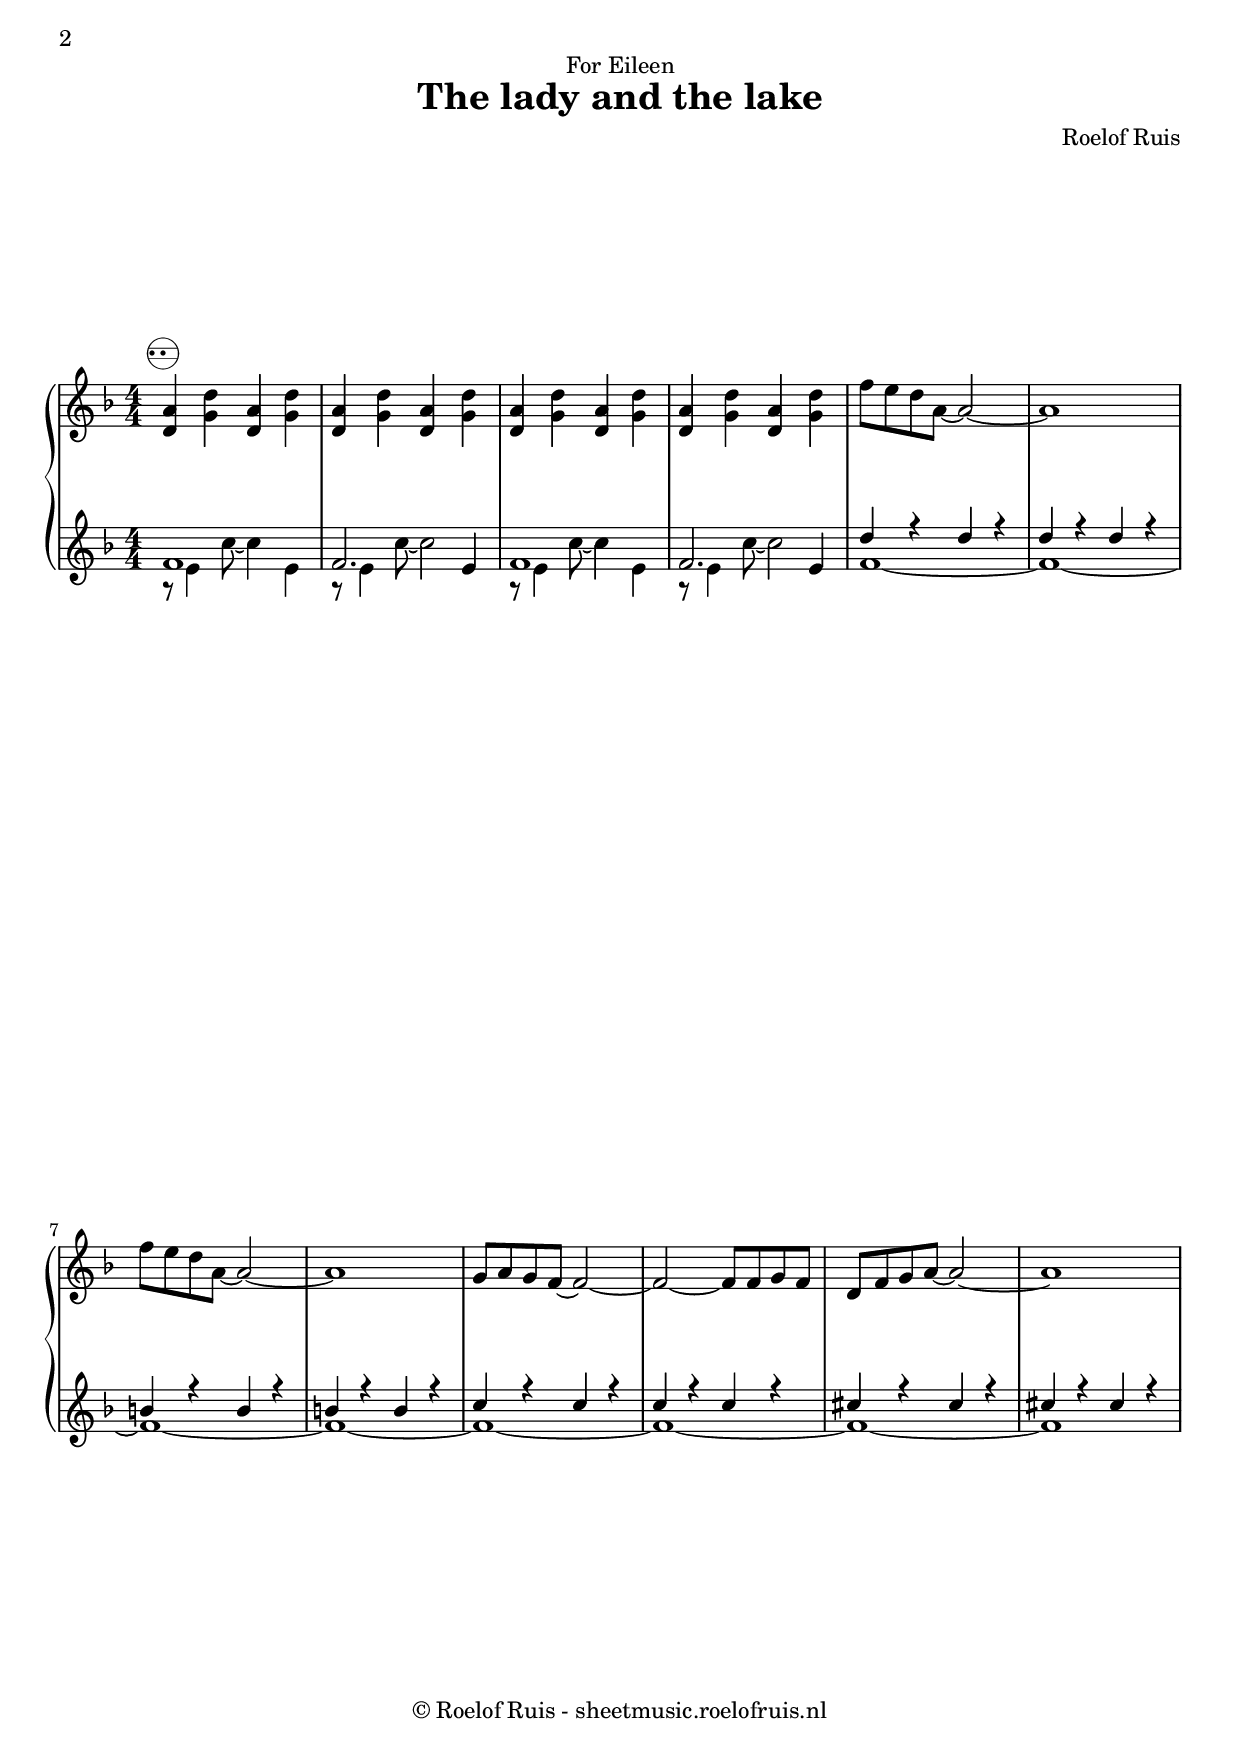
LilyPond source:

\version "2.20.0"

\version "2.20.0"

% ---- Bellows ----
out = ^\markup { \musicglyph #"accordion.pull" }
in = ^\markup { \musicglyph #"accordion.push" }

outsub = _\markup { \musicglyph #"accordion.pull" }
insub = _\markup { \musicglyph #"accordion.push" }

% ---- Basses ----
mj = ^\markup { \bold \magnify #0.8 { \roman M } }
mn = ^\markup { \bold \magnify #0.8 { \roman m } }
spt = ^\markup { \bold \magnify #0.8 { \roman 7 } }
vsp = ^\markup { \bold \magnify #0.8 { \roman v7 } }

bbass = _\markup {\box {\bold{BB}}}
sbass = _\markup {\box {\bold{SB}}}

% ---- Registers ----

eightva = \markup {\italic \translate #'(1.8 . 0) \raise #2 \magnify #0.8 {"8va"}}
loco    = \markup {\italic \translate #'(1.8 . 0) \raise #2 \magnify #0.8 {"loco"}}

dot = \markup {
  \musicglyph #"accordion.dot"
}

freebass = \markup {
  \musicglyph #"accordion.freebass"
}

discant = \markup {
  \musicglyph #"accordion.discant"
}

fbregz = ^\markup {
  \whiteout
  \combine
  \freebass
  \raise #0.5 \dot
}

fbrega = ^\markup {
  \whiteout
  \combine
  \freebass
  \raise #1.5 \dot
}

regz = ^\markup {
  \whiteout
  \combine
  \discant
  \raise #0.5 \dot
}

regez = ^\markup {
  \whiteout
  \combine
  \discant
    \combine
    \raise #0.5 \dot
    \eightva
}

rega = ^\markup {
  \whiteout
  \combine
  \discant
  \raise #1.5 \dot
}

regac = ^\markup {
  \whiteout
  \combine
  \discant
  \translate #'(-1 . 0) \raise #1.5 \dot
}

regzdba = ^\markup {
  \whiteout
  \combine
  \discant
  \combine
    \raise #0.5 \dot
    \combine
      \raise #1.5 \dot
      \translate #'(-1 . 0) \raise #1.5 \dot
}

regdbav = ^\markup {
  \whiteout
  \combine
  \discant
  \combine
    \raise #2.5 \dot
    \combine
      \raise #1.5 \dot
      \translate #'(-1 . 0) \raise #1.5 \dot
}

regav = ^\markup {
  \whiteout
  \combine
  \discant
  \combine
    \raise #2.5 \dot
    \raise #1.5 \dot
}

regdbaz = ^\markup {
  \whiteout
  \combine
  \discant
  \combine
    \raise #0.5 \dot
    \combine
      \raise #1.5 \dot
      \translate #'(-1 . 0) \raise #1.5 \dot
}

regdba = ^\markup {
  \whiteout
  \combine
  \discant
  \combine
    \raise #1.5 \dot
    \translate #'(-1 . 0) \raise #1.5 \dot
}

regza = ^\markup {
  \whiteout
  \combine
  \discant
  \combine
    \raise #0.5 \dot
    \raise #1.5 \dot
}

regeza = ^\markup {
  \whiteout
  \combine
  \discant
  \combine
    \raise #0.5 \dot
    \combine
      \raise #1.5 \dot
      \eightva
}

regzv = ^\markup {
  \whiteout
  \combine
  \discant
  \combine
    \raise #0.5 \dot
    \raise #2.5 \dot
}

regzav = ^\markup {
  \whiteout
  \combine
  \discant
  \combine
    \raise #2.5 \dot
    \combine
      \raise #1.5 \dot
      \raise #0.5 \dot
}

regezv = ^\markup {
  \whiteout
  \combine
  \discant
  \combine
    \raise #0.5 \dot
    \combine
      \raise #2.5 \dot
      \eightva
}

regzacv = ^\markup {
  \whiteout
  \combine
  \discant
  \combine
    \raise #2.5 \dot
    \combine
      \translate #'(-1 . 0) \raise #1.5 \dot
      \raise #0.5 \dot
}

regzacvl = ^\markup {
  \whiteout
  \combine
  \discant
  \combine
    \raise #2.5 \dot
    \combine
      \translate #'(-1 . 0) \raise #1.5 \dot
      \combine
        \raise # 0.5 \dot
        \loco
}

regzdbav = ^\markup {
  \whiteout
  \combine
  \discant
  \combine
    \raise #2.5 \dot
    \combine
      \raise #1.5 \dot
      \combine
      \translate #'(-1 . 0) \raise #1.5 \dot
      \raise #0.5 \dot
}









% ---- Other functionality ----

simile = \markup "simile"
subp = _\markup{ \italic sub \dynamic p }


options = {
  \numericTimeSignature
  \time 4/4
  \key f \major
}

staffRight = {
  \options
  \relative c'' { 
    <a d,>4\regdba <d g,> <a d,> <d g,> |
    <a d,>4 <d g,> <a d,> <d g,> |
    <a d,>4 <d g,> <a d,> <d g,> |
    <a d,>4 <d g,> <a d,> <d g,> |
    
    f8 e d a~ a2~ |
    a1 |
    f'8 e d a~ a2~ |
    a1 |
    g8 a g f~ f2~ |
    f2~ f8 f g f |
    d8 f g a~ a2~ |
    a1 |
  }
}

staffLeft = {
  \options
  \relative c' {
    << { f1 } \\ { r8 e4 c'8~ c4 e, } >> |
    << { f2. e4 } \\ { r8 e4 c'8~ c2 } >> |
    << { f,1 } \\ { r8 e4 c'8~ c4 e, } >> |
    << { f2. e4 } \\ { r8 e4 c'8~ c2 } >> |
    
    << 
       { 
         d4 r d r |
         d4 r d r |
         b r b r |
         b r b r |
         c r c r |
         c r c r |
         cis r cis r |
         cis r cis r |
       }
       \\
       { f,1~ f~ f~ f~ f~ f~ f~ f~ }
    >>
  }
}

\book {
  
  \header {
    title = "The lady and the lake"
    composer = "Roelof Ruis"
    dedication = "For Eileen"
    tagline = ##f
    instrumentName = "Accordion solo"
    year = "2022"
    description = "A young lady arrives at a small lake at the start of spring and decides to take short swim."
    info = "For Free Bass - Difficulty: Hard"
    permission = "Licensed under the Creative Commons Attribution-NoDerivatives 4.0 International License."
    projecturl = "https://github.com/RoelofRuis/free-sheets"
    version = "March 2022"
  }

  \paper {
    %max-systems-per-page = 5
    %min-systems-per-page = 5
    indent = 0.0
    %ragged-last-bottom = ##f
    print-all-headers = ##t
    
    bookTitleMarkup = \markup {
      \column {
        \vspace #2
        \fill-line { \fontsize #2 \fromproperty #'header:dedication }
        \vspace #1
        \fill-line { \fontsize #8 \fromproperty #'header:title }
        \vspace #2
        \fill-line { \fontsize #6 \italic \fromproperty #'header:composer }
        \vspace #.5
        \fill-line { \fontsize #2 \fromproperty #'header:year }
        \vspace #3
        \fill-line { \fontsize #4 \fromproperty #'header:instrumentName }
        \vspace #10
        \override #'(line-width . 55)
        \fontsize #1
        \justify-field #'header:description
        \vspace #1
        \fontsize #1
        \justify-field #'header:info
        \vspace #4
        \override #'(line-width . 55)
        \fontsize #1
        \justify-field #'header:permission
        \vspace #1
        \vspace #14
        \justify { \char ##x00A9 Roelof Ruis \concat { " - Version " \fromproperty #'header:version } }
        \typewriter { \fromproperty #'header:projecturl }
      }
    }
    
    oddFooterMarkup = \markup {
      \fill-line {
        \center-column {
          \on-the-fly #part-first-page ""
          \on-the-fly #not-first-page \line { \char ##x00A9 Roelof Ruis - sheetmusic.roelofruis.nl }
        }
      }
    }  
  }

  \score {
    \header {
      breakbefore = ##t
    }

    \new PianoStaff <<
      \new Staff = "right" \with {midiInstrument = "bright acoustic"} \staffRight
      \new Staff = "left" \with {midiInstrument = "bright acoustic"} \staffLeft
    >>

    \layout {}
    
    \midi {}
  }
}
